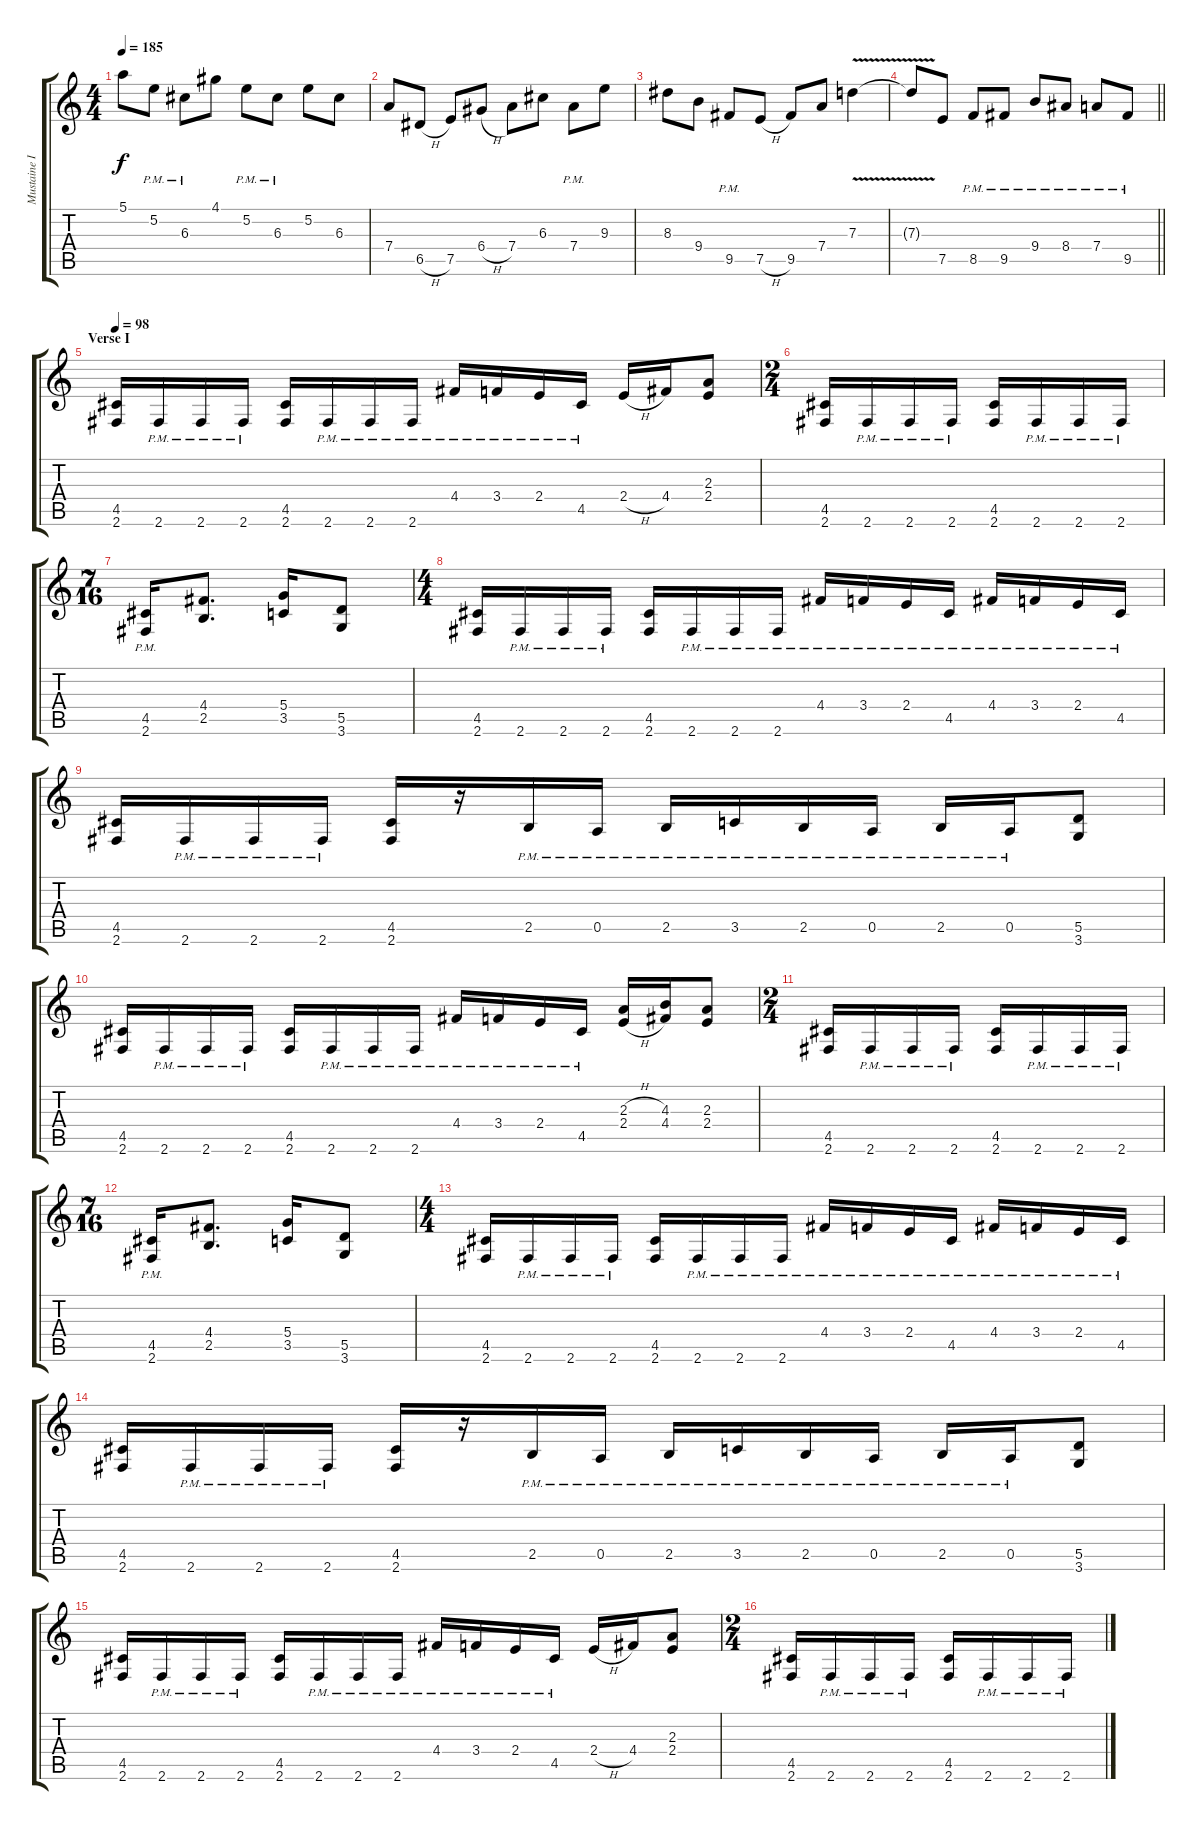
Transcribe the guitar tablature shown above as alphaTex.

\track ("Mustaine I" "Mustaine I") {instrument overdrivenguitar}
\staff {score tabs}
\tuning (E4 B3 G3 D3 A2 E2) {hide}
\ts (4 4)
\tempo 185
\clef g2
\ks c
5.1.8{dy f} 5.2{pm}.8 6.3{pm}.8 4.1.8 5.2{pm}.8 6.3{pm}.8 5.2.8 6.3.8 |
7.4.8 6.5{h}.8 7.5.8 6.4{h}.8 7.4.8 6.3.8 7.4{pm}.8 9.3.8 |
8.3.8 9.4.8 9.5{pm}.8 7.5{h}.8 9.5.8 7.4.8 7.3{v}.4 |
\barLineRight lightlight
7.3{t}.8 7.5.8 8.5{pm}.8 9.5{pm}.8 9.4{pm}.8 8.4{pm}.8 7.4{pm}.8 9.5{pm}.8 |
\section ("" "Verse I")
\tempo 96
\tempo 98
(4.5 2.6).16 2.6{pm}.16 2.6{pm}.16 2.6{pm}.16 (4.5 2.6).16 2.6{pm}.16 2.6{pm}.16 2.6{pm}.16 4.4{pm}.16 3.4{pm}.16 2.4{pm}.16 4.5{pm}.16 2.4{h}.16 4.4.16 (2.3 2.4).8 |
\ts (2 4)
(4.5 2.6).16 2.6{pm}.16 2.6{pm}.16 2.6{pm}.16 (4.5 2.6).16 2.6{pm}.16 2.6{pm}.16 2.6{pm}.16 |
\ts (7 16)
(4.5{pm} 2.6{pm}).16 (4.4 2.5).8{d} (5.4 3.5).16 (5.5 3.6).8 |
\ts (4 4)
(4.5 2.6).16 2.6{pm}.16 2.6{pm}.16 2.6{pm}.16 (4.5 2.6).16 2.6{pm}.16 2.6{pm}.16 2.6{pm}.16 4.4{pm}.16 3.4{pm}.16 2.4{pm}.16 4.5{pm}.16 4.4{pm}.16 3.4{pm}.16 2.4{pm}.16 4.5{pm}.16 |
(4.5 2.6).16 2.6{pm}.16 2.6{pm}.16 2.6{pm}.16 (4.5 2.6).16 r.16 2.5{pm}.16 0.5{pm}.16 2.5{pm}.16 3.5{pm}.16 2.5{pm}.16 0.5{pm}.16 2.5{pm}.16 0.5{pm}.16 (5.5 3.6).8 |
(4.5 2.6).16 2.6{pm}.16 2.6{pm}.16 2.6{pm}.16 (4.5 2.6).16 2.6{pm}.16 2.6{pm}.16 2.6{pm}.16 4.4{pm}.16 3.4{pm}.16 2.4{pm}.16 4.5{pm}.16 (2.3{h} 2.4{h}).16 (4.3 4.4).16 (2.3 2.4).8 |
\ts (2 4)
(4.5 2.6).16 2.6{pm}.16 2.6{pm}.16 2.6{pm}.16 (4.5 2.6).16 2.6{pm}.16 2.6{pm}.16 2.6{pm}.16 |
\ts (7 16)
(4.5{pm} 2.6{pm}).16 (4.4 2.5).8{d} (5.4 3.5).16 (5.5 3.6).8 |
\ts (4 4)
(4.5 2.6).16 2.6{pm}.16 2.6{pm}.16 2.6{pm}.16 (4.5 2.6).16 2.6{pm}.16 2.6{pm}.16 2.6{pm}.16 4.4{pm}.16 3.4{pm}.16 2.4{pm}.16 4.5{pm}.16 4.4{pm}.16 3.4{pm}.16 2.4{pm}.16 4.5{pm}.16 |
(4.5 2.6).16 2.6{pm}.16 2.6{pm}.16 2.6{pm}.16 (4.5 2.6).16 r.16 2.5{pm}.16 0.5{pm}.16 2.5{pm}.16 3.5{pm}.16 2.5{pm}.16 0.5{pm}.16 2.5{pm}.16 0.5{pm}.16 (5.5 3.6).8 |
(4.5 2.6).16 2.6{pm}.16 2.6{pm}.16 2.6{pm}.16 (4.5 2.6).16 2.6{pm}.16 2.6{pm}.16 2.6{pm}.16 4.4{pm}.16 3.4{pm}.16 2.4{pm}.16 4.5{pm}.16 2.4{h}.16 4.4.16 (2.3 2.4).8 |
\ts (2 4)
(4.5 2.6).16 2.6{pm}.16 2.6{pm}.16 2.6{pm}.16 (4.5 2.6).16 2.6{pm}.16 2.6{pm}.16 2.6{pm}.16
